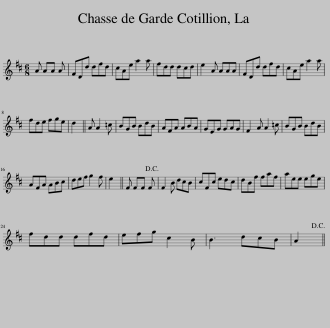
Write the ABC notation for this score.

X:1
L:1/8
M:6/8
I:linebreak $
K:D
V:1 treble
V:1
 A AA A | FDd dfd | cAe a2 a | fdd dcd | e2 A AAA | %5
 FDd dfd | cAe a2 a |$ fde fge | d2 || A A2 =c | %10
 BGB BdB | AFA ABA | GEG GAG | F2 A A2 =c | BGB BdB |$ %15
 AFA ABc | def g2 f | e2 || F FF F!D.C.! | F2 B dcB | %20
 cFc edc | dBf faf | aee ege |$ fdd dfd | efg c2 B | %25
 B3 dcB | A2!D.C.! || %27
